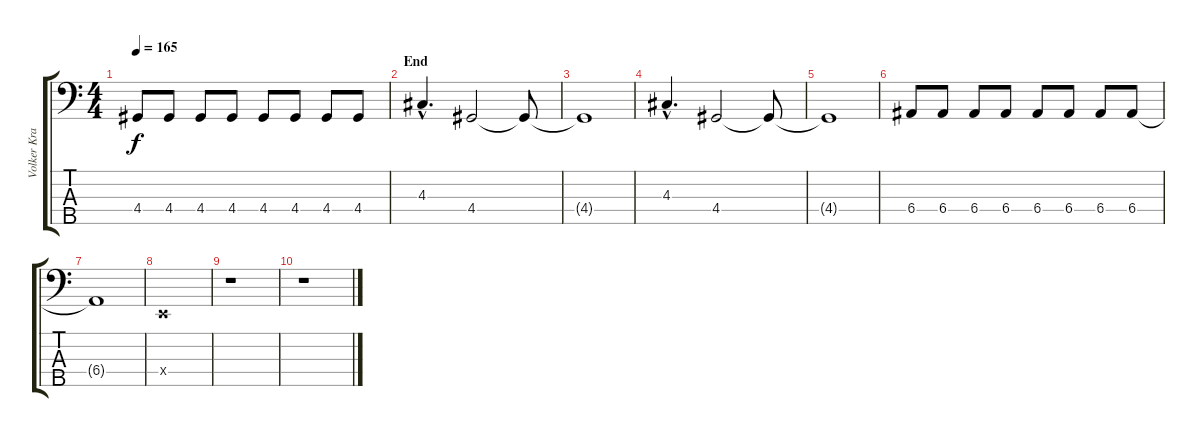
\track ("Volker Krawczak - Basso" "Volker Kra") {instrument electricbassfinger}
\staff {score tabs}
\tuning (G2 D2 A1 E1 B0) {hide}
\ts (4 4)
\tempo 165
\clef f4
\ks c
4.4.8{dy f} 4.4.8 4.4.8 4.4.8 4.4.8 4.4.8 4.4.8 4.4.8 |
\section ("" "End")
4.3{hac}.4{d} 4.4.2 4.4{t}.8 |
4.4{t}.1 |
4.3{hac}.4{d} 4.4.2 4.4{t}.8 |
4.4{t}.1 |
6.4.8 6.4.8 6.4.8 6.4.8 6.4.8 6.4.8 6.4.8 6.4.8 |
6.4{t}.1 |
\section ("" "")
0.4{x}.1 |
r.1 |
r.1
